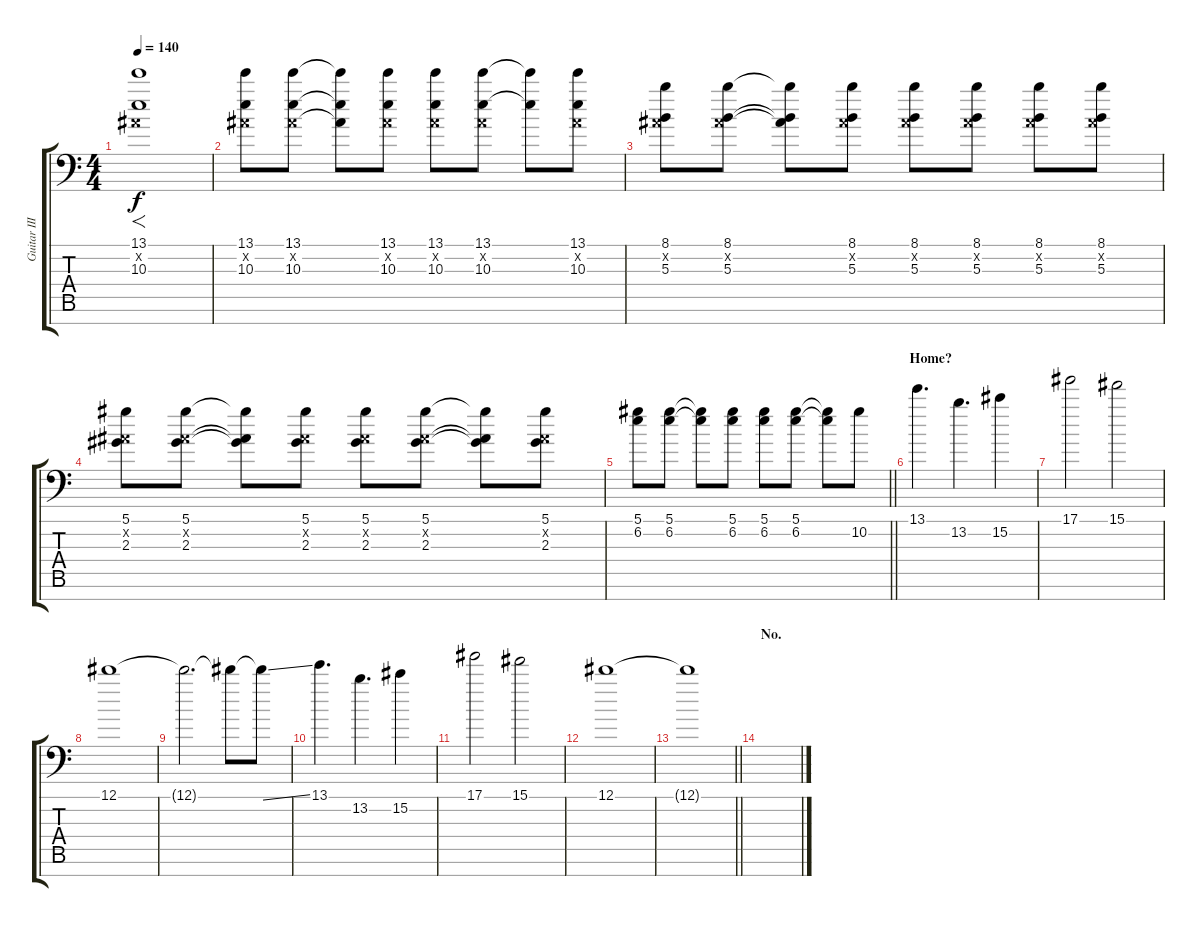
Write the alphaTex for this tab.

\track ("Guitar III" "Guitar III") {instrument distortionguitar}
\staff {score tabs}
\tuning (Eb4 Bb3 Gb3 Db3 Ab2 Eb2 Ab1) {hide}
\ts (4 4)
\tempo 140
\clef f4
\ks c
(13.1 0.2{x} 10.3).1{f dy f} |
(13.1 0.2{x} 10.3).8 (13.1 0.2{x} 10.3).8 (13.1{t} 0.2{t} 10.3{t}).8 (13.1 0.2{x} 10.3).8 (13.1 0.2{x} 10.3).8 (13.1 0.2{x} 10.3).8 (13.1{t} 10.3{t}).8 (13.1 0.2{x} 10.3).8 |
(8.1 0.2{x} 5.3).8 (8.1 0.2{x} 5.3).8 (8.1{t} 0.2{t} 5.3{t}).8 (8.1 0.2{x} 5.3).8 (8.1 0.2{x} 5.3).8 (8.1 0.2{x} 5.3).8 (8.1 0.2{x} 5.3).8 (8.1 0.2{x} 5.3).8 |
(5.1 0.2{x} 2.3).8 (5.1 0.2{x} 2.3).8 (5.1{t} 0.2{t} 2.3{t}).8 (5.1 0.2{x} 2.3).8 (5.1 0.2{x} 2.3).8 (5.1 0.2{x} 2.3).8 (5.1{t} 0.2{t} 2.3{t}).8 (5.1 0.2{x} 2.3).8 |
\barLineRight lightlight
(5.1 6.2).8 (5.1 6.2).8 (5.1{t} 6.2{t}).8 (5.1 6.2).8 (5.1 6.2).8 (5.1 6.2).8 (5.1{t} 6.2{t}).8 10.2.8 |
\section ("" "Home?")
13.1.4{d} 13.2.4{d} 15.2.4 |
17.1.2 15.1.2 |
12.1.1 |
12.1{t}.2{d} 12.1{t}.8 12.1{ss t}.8 |
13.1.4{d} 13.2.4{d} 15.2.4 |
17.1.2 15.1.2 |
12.1.1 |
\barLineRight lightlight
12.1{t}.1 |
\section ("" "No.")
